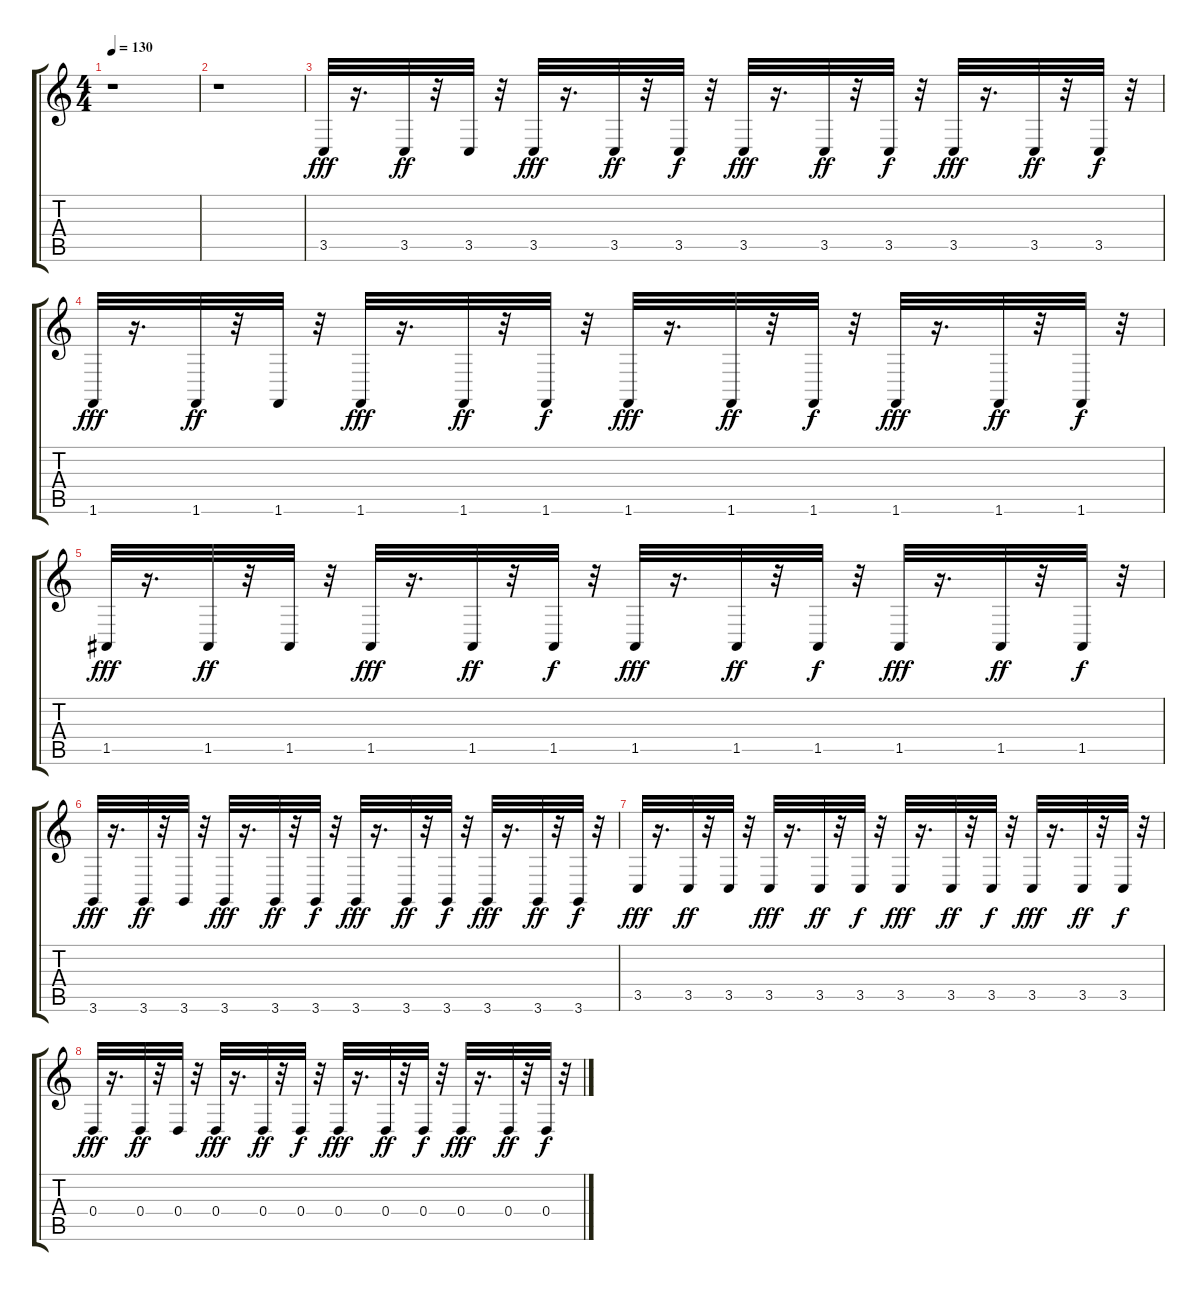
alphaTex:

\track "" {instrument lead8bassandlead}
\staff {score tabs}
\tuning (E4 B3 G3 D3 A2 E2) {hide}
\ts (4 4)
\tempo 130
\clef g2
\ks c
r.1{dy fff instrument lead8bassandlead} |
r.1 |
3.5.32 r.16{d} 3.5.32{dy ff} r.32 3.5.32 r.32 3.5.32{dy fff} r.16{d} 3.5.32{dy ff} r.32 3.5.32{dy f} r.32 3.5.32{dy fff} r.16{d} 3.5.32{dy ff} r.32 3.5.32{dy f} r.32 3.5.32{dy fff} r.16{d} 3.5.32{dy ff} r.32 3.5.32{dy f} r.32 |
1.6.32{dy fff} r.16{d} 1.6.32{dy ff} r.32 1.6.32 r.32 1.6.32{dy fff} r.16{d} 1.6.32{dy ff} r.32 1.6.32{dy f} r.32 1.6.32{dy fff} r.16{d} 1.6.32{dy ff} r.32 1.6.32{dy f} r.32 1.6.32{dy fff} r.16{d} 1.6.32{dy ff} r.32 1.6.32{dy f} r.32 |
1.5.32{dy fff} r.16{d} 1.5.32{dy ff} r.32 1.5.32 r.32 1.5.32{dy fff} r.16{d} 1.5.32{dy ff} r.32 1.5.32{dy f} r.32 1.5.32{dy fff} r.16{d} 1.5.32{dy ff} r.32 1.5.32{dy f} r.32 1.5.32{dy fff} r.16{d} 1.5.32{dy ff} r.32 1.5.32{dy f} r.32 |
3.6.32{dy fff} r.16{d} 3.6.32{dy ff} r.32 3.6.32 r.32 3.6.32{dy fff} r.16{d} 3.6.32{dy ff} r.32 3.6.32{dy f} r.32 3.6.32{dy fff} r.16{d} 3.6.32{dy ff} r.32 3.6.32{dy f} r.32 3.6.32{dy fff} r.16{d} 3.6.32{dy ff} r.32 3.6.32{dy f} r.32 |
3.5.32{dy fff} r.16{d} 3.5.32{dy ff} r.32 3.5.32 r.32 3.5.32{dy fff} r.16{d} 3.5.32{dy ff} r.32 3.5.32{dy f} r.32 3.5.32{dy fff} r.16{d} 3.5.32{dy ff} r.32 3.5.32{dy f} r.32 3.5.32{dy fff} r.16{d} 3.5.32{dy ff} r.32 3.5.32{dy f} r.32 |
0.4.32{dy fff} r.16{d} 0.4.32{dy ff} r.32 0.4.32 r.32 0.4.32{dy fff} r.16{d} 0.4.32{dy ff} r.32 0.4.32{dy f} r.32 0.4.32{dy fff} r.16{d} 0.4.32{dy ff} r.32 0.4.32{dy f} r.32 0.4.32{dy fff} r.16{d} 0.4.32{dy ff} r.32 0.4.32{dy f} r.32
